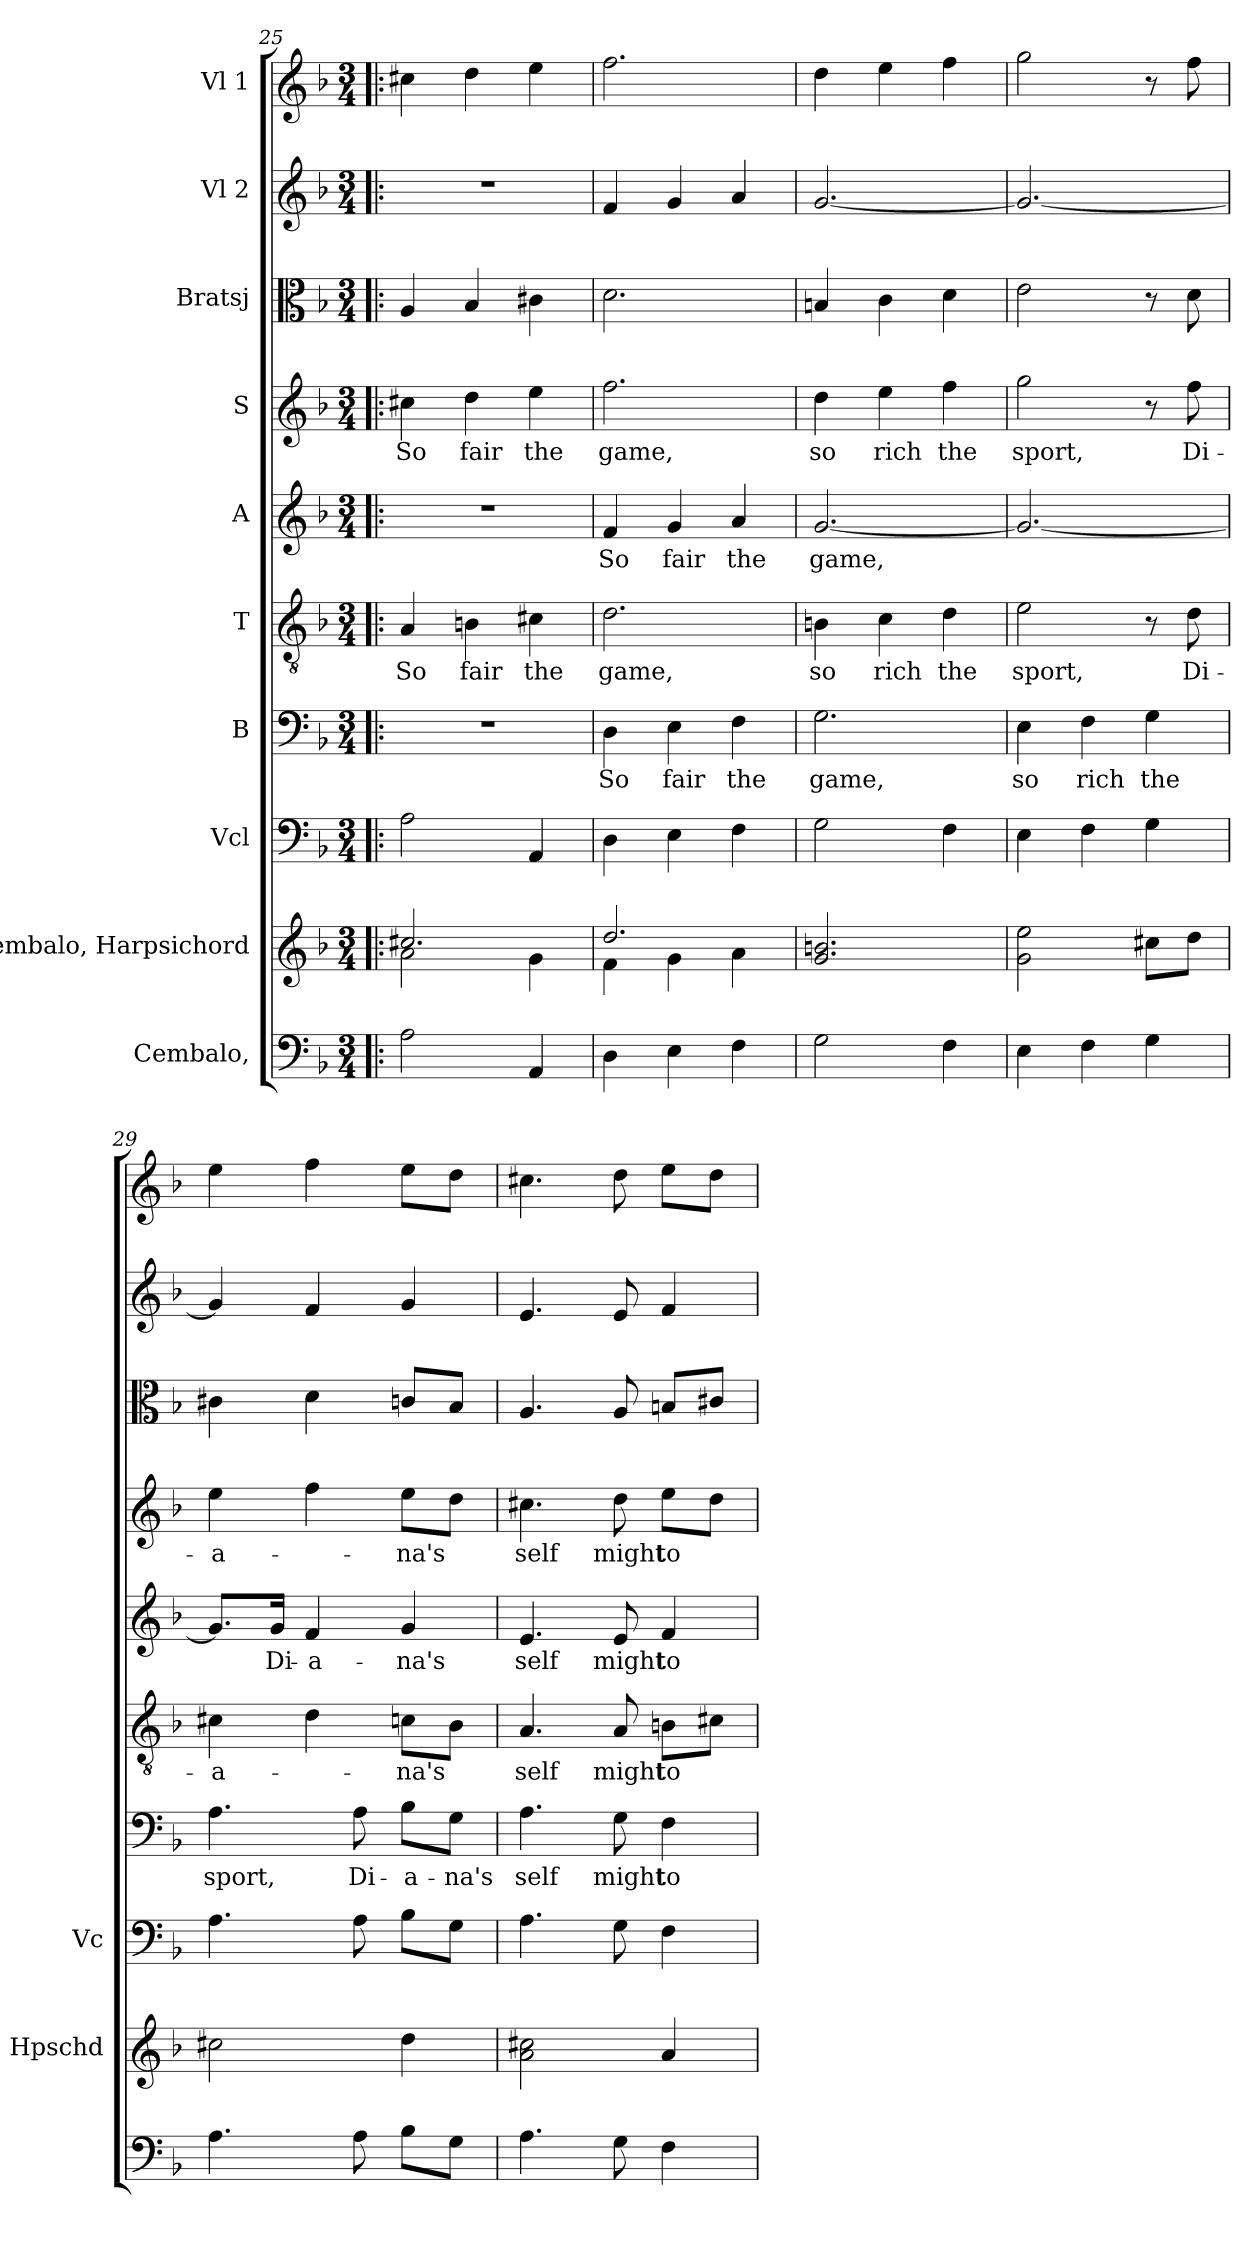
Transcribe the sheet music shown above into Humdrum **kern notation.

**kern	**kern	**kern	**kern	**text	**kern	**text	**kern	**text	**kern	**text	**kern	**kern	**kern
*part10	*part9	*part8	*part7	*part7	*part6	*part6	*part5	*part5	*part4	*part4	*part3	*part2	*part1
*staff10	*staff9	*staff8	*staff7	*staff7	*staff6	*staff6	*staff5	*staff5	*staff4	*staff4	*staff3	*staff2	*staff1
*I"Cembalo,	*I"Cembalo, Harpsichord	*I"Vcl	*I"B	*	*I"T	*	*I"A	*	*I"S	*	*I"Bratsj	*I"Vl 2	*I"Vl 1
*	*I'Hpschd	*I'Vc	*	*	*	*	*	*	*	*	*	*	*
!!LO:PB:g=z
*clefF4	*clefG2	*clefF4	*clefF4	*	*clefGv2	*	*clefG2	*	*clefG2	*	*clefC3	*clefG2	*clefG2
*k[b-]	*k[b-]	*k[b-]	*k[b-]	*	*k[b-]	*	*k[b-]	*	*k[b-]	*	*k[b-]	*k[b-]	*k[b-]
*M3/4	*M3/4	*M3/4	*M3/4	*	*M3/4	*	*M3/4	*	*M3/4	*	*M3/4	*M3/4	*M3/4
=25!|:	=25!|:	=25!|:	=25!|:	=25!|:	=25!|:	=25!|:	=25!|:	=25!|:	=25!|:	=25!|:	=25!|:	=25!|:	=25!|:
*	*^	*	*	*	*	*	*	*	*	*	*	*	*
!	!	!	!	!	!	!	!LO:LY:b	!	!	!	!LO:LY:b	!	!	!
2A\	2.cc#X/	2a\	2A\	2.r	.	4A/	So	2.r	.	4cc#X\	So	4A/	2.r	4cc#X\
!	!	!	!	!	!	!	!LO:LY:b	!	!	!	!LO:LY:b	!	!	!
.	.	.	.	.	.	4Bn\	fair	.	.	4dd\	fair	4B-/	.	4dd\
!	!	!	!	!	!	!	!LO:LY:b	!	!	!	!LO:LY:b	!	!	!
4AA/	.	4g\	4AA/	.	.	4c#X\	the	.	.	4ee\	the	4c#X\	.	4ee\
=26	=26	=26	=26	=26	=26	=26	=26	=26	=26	=26	=26	=26	=26	=26
!	!	!	!	!	!LO:LY:b	!	!LO:LY:b	!	!LO:LY:b	!	!LO:LY:b	!	!	!
4D\	2.dd/	4f\	4D\	4D\	So	2.d\	game,	4f/	So	2.ff\	game,	2.d\	4f/	2.ff\
!	!	!	!	!	!LO:LY:b	!	!	!	!LO:LY:b	!	!	!	!	!
4E\	.	4g\	4E\	4E\	fair	.	.	4g/	fair	.	.	.	4g/	.
!	!	!	!	!	!LO:LY:b	!	!	!	!LO:LY:b	!	!	!	!	!
4F\	.	4a\	4F\	4F\	the	.	.	4a/	the	.	.	.	4a/	.
=27	=27	=27	=27	=27	=27	=27	=27	=27	=27	=27	=27	=27	=27	=27
!	!	!	!	!	!LO:LY:b	!	!LO:LY:b	!	!LO:LY:b	!	!LO:LY:b	!	!	!
*	*v	*v	*	*	*	*	*	*	*	*	*	*	*	*
2G\	2.g/ 2.bn/	2G\	2.G\	game,	4Bn\	so	[2.g/	game,	4dd\	so	4Bn/	[2.g/	4dd\
!	!	!	!	!	!	!LO:LY:b	!	!	!	!LO:LY:b	!	!	!
.	.	.	.	.	4c\	rich	.	.	4ee\	rich	4c\	.	4ee\
!	!	!	!	!	!	!LO:LY:b	!	!	!	!LO:LY:b	!	!	!
4F\	.	4F\	.	.	4d\	the	.	.	4ff\	the	4d\	.	4ff\
=28	=28	=28	=28	=28	=28	=28	=28	=28	=28	=28	=28	=28	=28
!	!	!	!	!LO:LY:b	!	!LO:LY:b	!	!	!	!LO:LY:b	!	!	!
4E\	2g\ 2ee\	4E\	4E\	so	2e\	sport,	2.g/_	.	2gg\	sport,	2e\	2.g/_	2gg\
!	!	!	!	!LO:LY:b	!	!	!	!	!	!	!	!	!
4F\	.	4F\	4F\	rich	.	.	.	.	.	.	.	.	.
!	!	!	!	!LO:LY:b	!	!	!	!	!	!	!	!	!
4G\	8cc#X\L	4G\	4G\	the	8r	.	.	.	8r	.	8r	.	8r
!	!	!	!	!	!	!LO:LY:b	!	!	!	!LO:LY:b	!	!	!
.	8dd\J	.	.	.	8d\	Di-	.	.	8ff\	Di-	8d\	.	8ff\
=29	=29	=29	=29	=29	=29	=29	=29	=29	=29	=29	=29	=29	=29
!	!	!	!	!LO:LY:b	!	!LO:LY:b	!	!	!	!LO:LY:b	!	!	!
4.A\	2cc#X\	4.A\	4.A\	sport,	4c#X\	-a-	8.g/L]	.	4ee\	-a-	4c#X\	4g/]	4ee\
!	!	!	!	!	!	!	!	!LO:LY:b	!	!	!	!	!
.	.	.	.	.	.	.	16g/Jk	Di-	.	.	.	.	.
!	!	!	!	!	!	!	!	!LO:LY:b	!	!	!	!	!
.	.	.	.	.	4d\	.	4f/	-a-	4ff\	.	4d\	4f/	4ff\
!	!	!	!	!LO:LY:b	!	!	!	!	!	!	!	!	!
8A\	.	8A\	8A\	Di-	.	.	.	.	.	.	.	.	.
!	!	!	!	!LO:LY:b	!	!LO:LY:b	!	!LO:LY:b	!	!LO:LY:b	!	!	!
8B-\L	4dd\	8B-\L	8B-\L	-a-	8cn\L	-na's	4g/	-na's	8ee\L	-na's	8cn/L	4g/	8ee\L
!	!	!	!	!LO:LY:b	!	!	!	!	!	!	!	!	!
8G\J	.	8G\J	8G\J	-na's	8B-\J	.	.	.	8dd\J	.	8B-/J	.	8dd\J
=30	=30	=30	=30	=30	=30	=30	=30	=30	=30	=30	=30	=30	=30
!	!	!	!	!LO:LY:b	!	!LO:LY:b	!	!LO:LY:b	!	!LO:LY:b	!	!	!
4.A\	2a\ 2cc#X\	4.A\	4.A\	self	4.A/	self	4.e/	self	4.cc#X\	self	4.A/	4.e/	4.cc#X\
!	!	!	!	!LO:LY:b	!	!LO:LY:b	!	!LO:LY:b	!	!LO:LY:b	!	!	!
8G\	.	8G\	8G\	might	8A/	might	8e/	might	8dd\	might	8A/	8e/	8dd\
!	!	!	!	!LO:LY:b	!	!LO:LY:b	!	!LO:LY:b	!	!LO:LY:b	!	!	!
4F\	4a/	4F\	4F\	to	8Bn\L	to	4f/	to	8ee\L	to	8Bn/L	4f/	8ee\L
.	.	.	.	.	8c#X\J	.	.	.	8dd\J	.	8c#X/J	.	8dd\J
=	=	=	=	=	=	=	=	=	=	=	=	=	=
*-	*-	*-	*-	*-	*-	*-	*-	*-	*-	*-	*-	*-	*-
